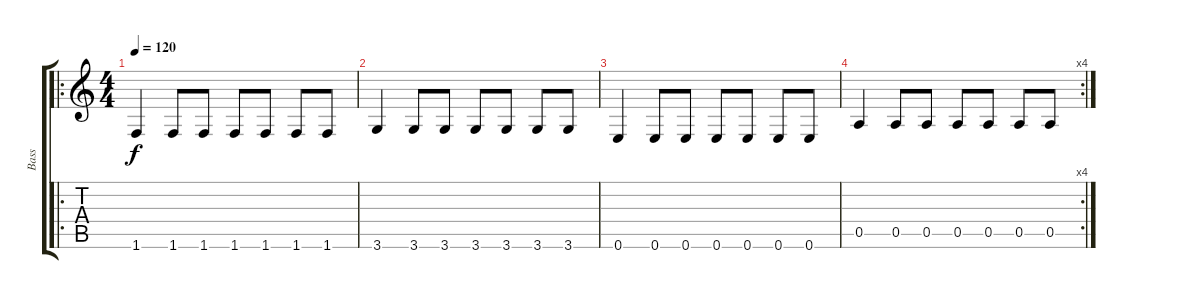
\track ("Bass" "Bass") {instrument electricbassfinger}
\staff {score tabs}
\tuning (E4 B3 G3 D3 A2 E2) {hide}
\ro
\ts (4 4)
\tempo 120
\clef g2
\ks c
1.6.4{dy f} 1.6.8 1.6.8 1.6.8 1.6.8 1.6.8 1.6.8 |
3.6.4 3.6.8 3.6.8 3.6.8 3.6.8 3.6.8 3.6.8 |
0.6.4 0.6.8 0.6.8 0.6.8 0.6.8 0.6.8 0.6.8 |
\rc 4
0.5.4 0.5.8 0.5.8 0.5.8 0.5.8 0.5.8 0.5.8
